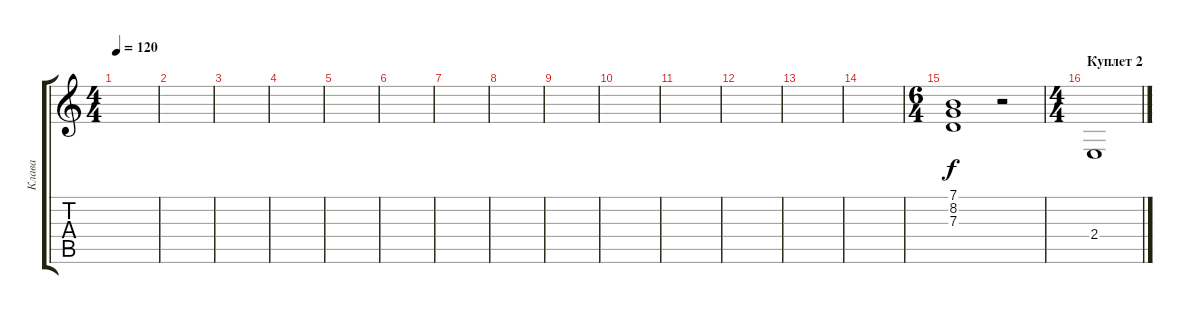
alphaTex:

\track ("Клава" "Клава") {instrument stringensemble2}
\staff {score tabs}
\tuning (E4 B3 G3 D3 A2 E2) {hide}
\ts (4 4)
\tempo 120
\clef g2
\ks c
|
|
|
|
|
|
|
|
|
|
|
|
|
|
\ts (6 4)
(7.1 8.2 7.3).1 r.2 |
\ts (4 4)
\section ("" "Куплет 2")
2.4.1{volume 7}
